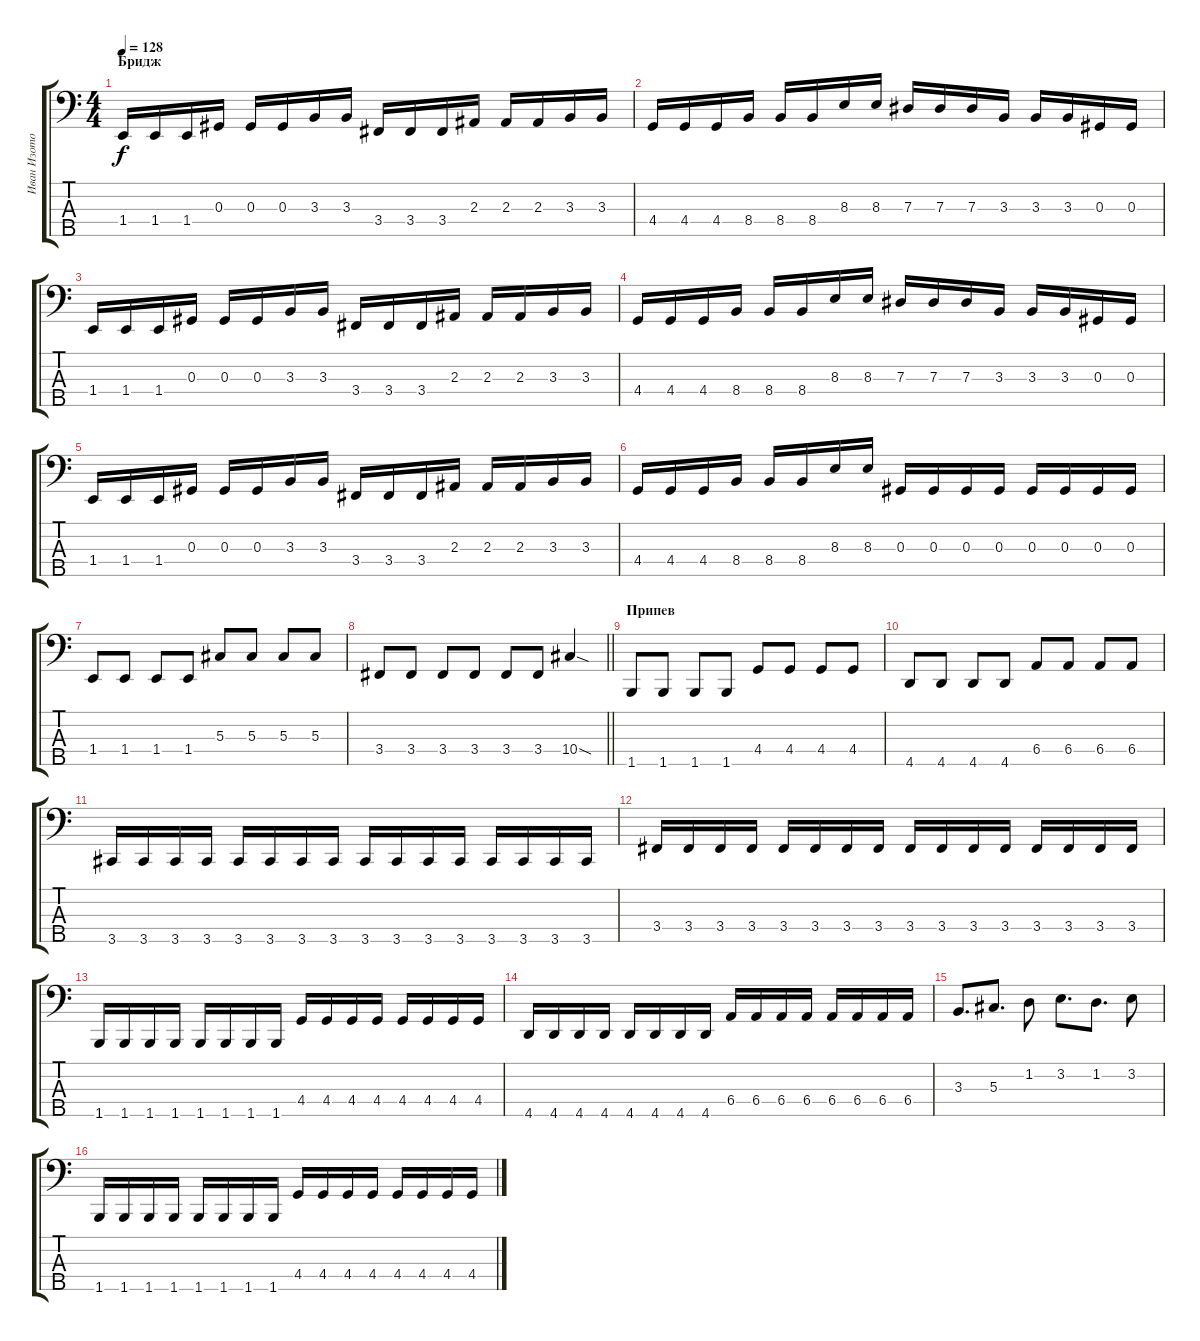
\track ("Иван Изотов" "Иван Изото") {instrument electricbassfinger}
\staff {score tabs}
\tuning (Gb2 Db2 Ab1 Eb1 Bb0) {hide}
\ts (4 4)
\section ("" "Бридж")
\tempo 128
\clef f4
\ks c
1.4.16{dy f} 1.4.16 1.4.16 0.3.16 0.3.16 0.3.16 3.3.16 3.3.16 3.4.16 3.4.16 3.4.16 2.3.16 2.3.16 2.3.16 3.3.16 3.3.16 |
4.4.16 4.4.16 4.4.16 8.4.16 8.4.16 8.4.16 8.3.16 8.3.16 7.3.16 7.3.16 7.3.16 3.3.16 3.3.16 3.3.16 0.3.16 0.3.16 |
1.4.16 1.4.16 1.4.16 0.3.16 0.3.16 0.3.16 3.3.16 3.3.16 3.4.16 3.4.16 3.4.16 2.3.16 2.3.16 2.3.16 3.3.16 3.3.16 |
4.4.16 4.4.16 4.4.16 8.4.16 8.4.16 8.4.16 8.3.16 8.3.16 7.3.16 7.3.16 7.3.16 3.3.16 3.3.16 3.3.16 0.3.16 0.3.16 |
1.4.16 1.4.16 1.4.16 0.3.16 0.3.16 0.3.16 3.3.16 3.3.16 3.4.16 3.4.16 3.4.16 2.3.16 2.3.16 2.3.16 3.3.16 3.3.16 |
4.4.16 4.4.16 4.4.16 8.4.16 8.4.16 8.4.16 8.3.16 8.3.16 0.3.16 0.3.16 0.3.16 0.3.16 0.3.16 0.3.16 0.3.16 0.3.16 |
1.4.8 1.4.8 1.4.8 1.4.8 5.3.8 5.3.8 5.3.8 5.3.8 |
\barLineRight lightlight
3.4.8 3.4.8 3.4.8 3.4.8 3.4.8 3.4.8 10.4{sod}.4 |
\section ("" "Припев")
1.5.8 1.5.8 1.5.8 1.5.8 4.4.8 4.4.8 4.4.8 4.4.8 |
4.5.8 4.5.8 4.5.8 4.5.8 6.4.8 6.4.8 6.4.8 6.4.8 |
3.5.16 3.5.16 3.5.16 3.5.16 3.5.16 3.5.16 3.5.16 3.5.16 3.5.16 3.5.16 3.5.16 3.5.16 3.5.16 3.5.16 3.5.16 3.5.16 |
3.4.16 3.4.16 3.4.16 3.4.16 3.4.16 3.4.16 3.4.16 3.4.16 3.4.16 3.4.16 3.4.16 3.4.16 3.4.16 3.4.16 3.4.16 3.4.16 |
1.5.16 1.5.16 1.5.16 1.5.16 1.5.16 1.5.16 1.5.16 1.5.16 4.4.16 4.4.16 4.4.16 4.4.16 4.4.16 4.4.16 4.4.16 4.4.16 |
4.5.16 4.5.16 4.5.16 4.5.16 4.5.16 4.5.16 4.5.16 4.5.16 6.4.16 6.4.16 6.4.16 6.4.16 6.4.16 6.4.16 6.4.16 6.4.16 |
3.3.8{d} 5.3.8{d} 1.2.8 3.2.8{d} 1.2.8{d} 3.2.8 |
1.5.16 1.5.16 1.5.16 1.5.16 1.5.16 1.5.16 1.5.16 1.5.16 4.4.16 4.4.16 4.4.16 4.4.16 4.4.16 4.4.16 4.4.16 4.4.16
